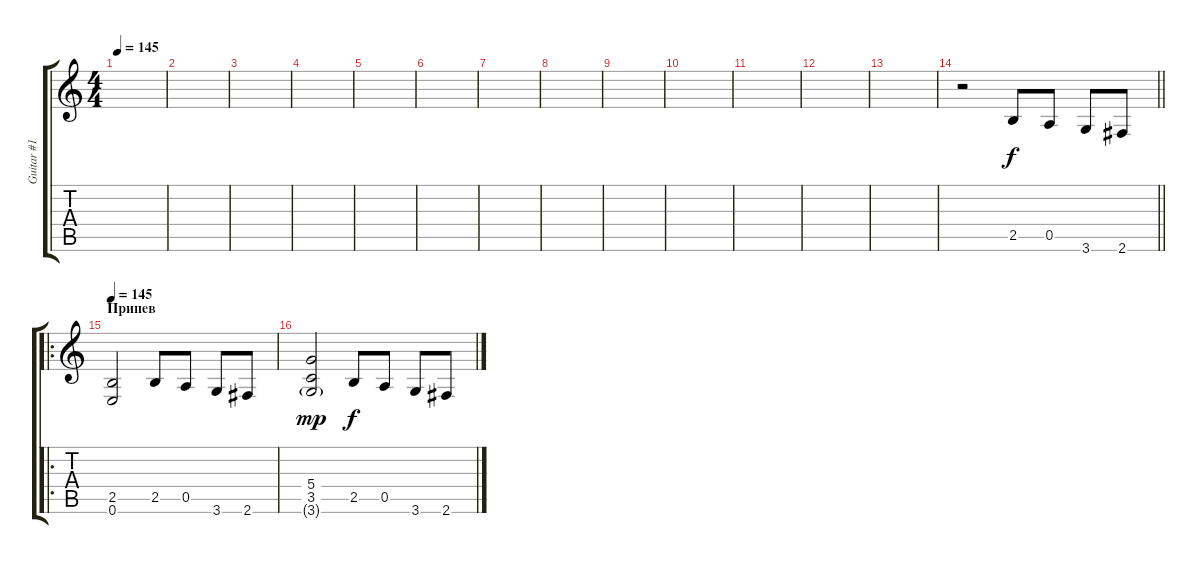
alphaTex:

\track ("Guitar #1" "Guitar #1") {instrument distortionguitar}
\staff {score tabs}
\tuning (E4 B3 G3 D3 A2 E2) {hide}
\ts (4 4)
\tempo 145
\clef g2
\ks c
|
|
|
|
|
|
|
|
|
|
|
|
|
\barLineRight lightlight
r.2 2.5.8 0.5.8 3.6.8 2.6.8 |
\ro
\section ("" "Припев")
\tempo 145
(2.5 0.6).2 2.5.8 0.5.8 3.6.8 2.6.8 |
(5.4 3.5 3.6{g}).2{dy mp} 2.5.8{dy f} 0.5.8 3.6.8 2.6.8
